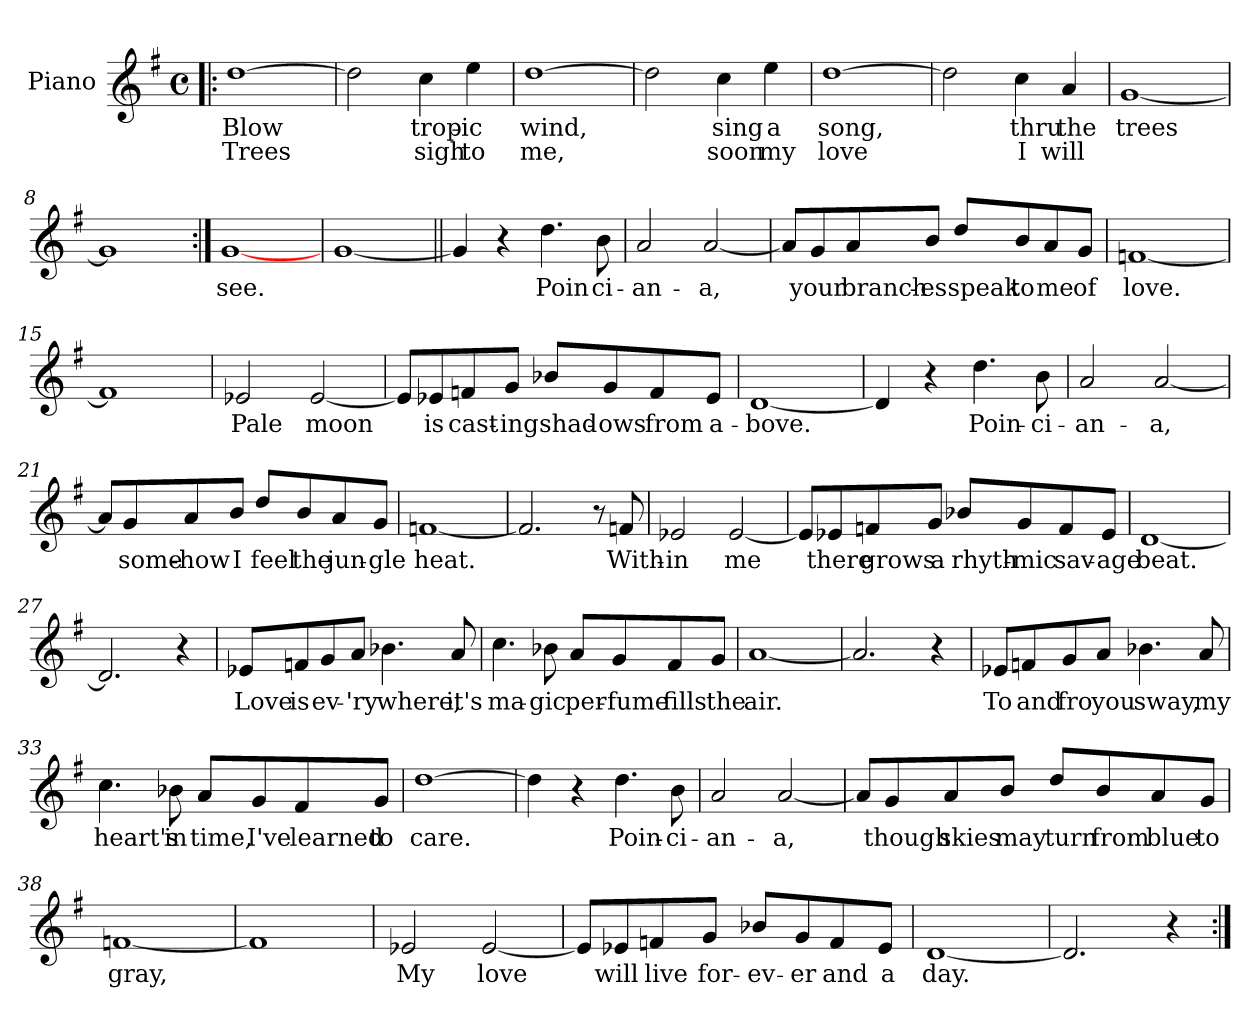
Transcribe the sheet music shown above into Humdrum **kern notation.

**kern	**text	**text
*part1	*part1	*part1
*staff1	*staff1	*staff1
*I"Piano	*	*
*I'Pno.	*	*
*clefG2	*	*
*k[f#]	*	*
*G:	*	*
*M4/4	*	*
*met(c)	*	*
=1!|:	=1!|:	=1!|:
[1dd	Blow	Trees
=2	=2	=2
2dd\]	.	.
4cc\	trop-	sigh
4ee\	-ic	to
=3	=3	=3
[1dd	wind,	me,
=4	=4	=4
2dd\]	.	.
4cc\	sing	soon
4ee\	a	my
=5	=5	=5
[1dd	song,	love
=6	=6	=6
2dd\]	.	.
4cc\	thru	I
4a/	the	will
=7	=7	=7
[1g	trees	.
=8	=8	=8
1g]	.	.
!!LO:LB:g=z
=9:|!	=9:|!	=9:|!
[1g	see.	.
=10	=10	=10
[1g	.	.
=11||	=11||	=11||
4g/]	.	.
4r	.	.
4.dd\	Poin	.
8b\	-ci-	.
=12	=12	=12
2a/	-an-	.
[2a/	-a,	.
=13	=13	=13
8a/L]	.	.
8g/	your	.
8a/	branch-	.
8b/J	-es	.
8dd/L	speak	.
8b/	to	.
8a/	me	.
8g/J	of	.
=14	=14	=14
[1fn	love.	.
=15	=15	=15
1f]	.	.
!!LO:LB:g=z
=16	=16	=16
2e-X/	Pale	.
[2e-/	moon	.
=17	=17	=17
8e-/L]	.	.
8e-/	is	.
8fn/	cast-	.
8g/J	-ing	.
8b-X/L	shad-	.
8g/	-ows	.
8f/	from	.
8e-/J	a-	.
=18	=18	=18
[1d	-bove.	.
=19	=19	=19
4d/]	.	.
4r	.	.
4.dd\	Poin-	.
8b\	-ci-	.
=20	=20	=20
2a/	-an-	.
[2a/	-a,	.
!!LO:LB:g=z
=21	=21	=21
8a/L]	.	.
8g/	some-	.
8a/	-how	.
8b/J	I	.
8dd/L	feel	.
8b/	the	.
8a/	jun-	.
8g/J	-gle	.
=22	=22	=22
[1fn	heat.	.
=23	=23	=23
2.f/]	.	.
8r	.	.
8fn/	With-	.
=24	=24	=24
2e-X/	-in	.
[2e-/	me	.
=25	=25	=25
8e-/L]	.	.
8e-X/	there	.
8fn/	grows	.
8g/J	a	.
8b-X/L	rhyth-	.
8g/	-mic	.
8f/	sav-	.
8e-/J	-age	.
!!LO:LB:g=z
=26	=26	=26
[1d	beat.	.
=27	=27	=27
2.d/]	.	.
4r	.	.
=28	=28	=28
8e-X/L	Love	.
8fn/	is	.
8g/	ev-	.
8a/J	-'ry	.
4.b-X\	where,	.
8a/	it's	.
=29	=29	=29
4.cc\	ma-	.
8b-X\	-gic	.
8a/L	per-	.
8g/	-fume	.
8f#/	fills	.
8g/J	the	.
=30	=30	=30
[1a	air.	.
!!LO:LB:g=z
=31	=31	=31
2.a/]	.	.
4r	.	.
=32	=32	=32
8e-X/L	To	.
8fn/	and	.
8g/	fro	.
8a/J	you	.
4.b-X\	sway,	.
8a/	my	.
=33	=33	=33
4.cc\	heart's	.
8b-X\	in	.
8a/L	time,	.
8g/	I've	.
8f#/	learned	.
8g/J	to	.
=34	=34	=34
[1dd	care.	.
!!LO:LB:g=z
=35	=35	=35
4dd\]	.	.
4r	.	.
4.dd\	Poin-	.
8b\	-ci-	.
=36	=36	=36
2a/	-an-	.
[2a/	-a,	.
=37	=37	=37
8a/L]	.	.
8g/	though	.
8a/	skies	.
8b/J	may	.
8dd/L	turn	.
8b/	from	.
8a/	blue	.
8g/J	to	.
=38	=38	=38
[1fn	gray,	.
=39	=39	=39
1f]	.	.
!!LO:LB:g=z
=40	=40	=40
2e-X/	My	.
[2e-/	love	.
=41	=41	=41
8e-/L]	.	.
8e-/	will	.
8fn/	live	.
8g/J	for-	.
8b-X/L	-ev-	.
8g/	-er	.
8f/	and	.
8e-/J	a	.
=42	=42	=42
[1d	day.	.
=43	=43	=43
2.d/]	.	.
4r	.	.
=:|!	=:|!	=:|!
*-	*-	*-
